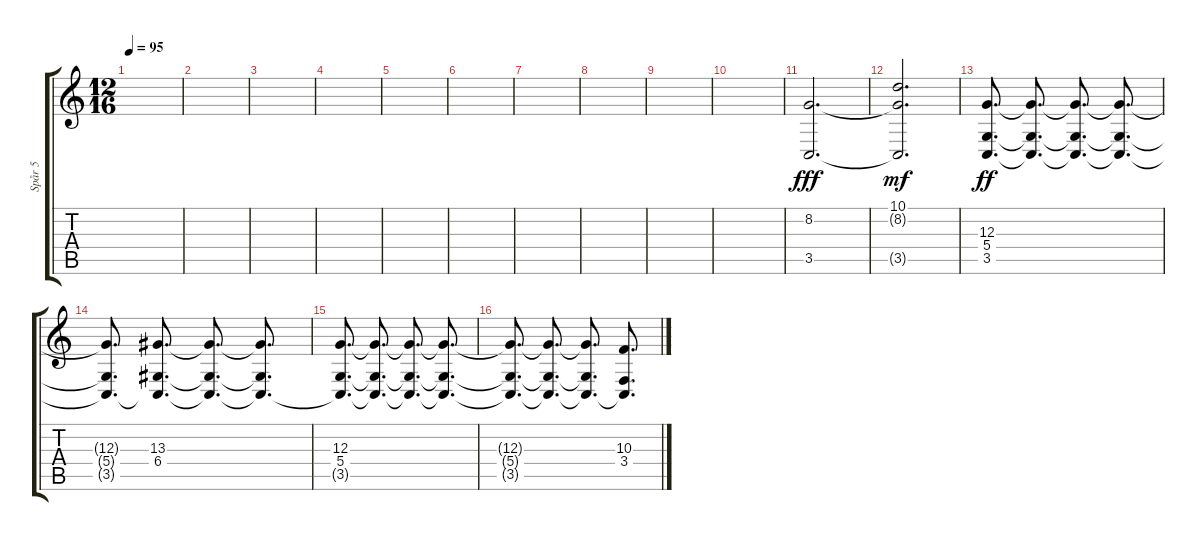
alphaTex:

\track ("Spår 5" "Spår 5") {instrument synthstrings2}
\staff {score tabs}
\tuning (E4 B3 G3 D3 A2 E2) {hide}
\ts (12 16)
\tempo 95
\clef g2
\ks c
|
|
|
|
|
|
|
|
|
|
(8.2 3.5).2{d dy fff volume 10 instrument synthstrings2} |
(10.1 8.2{t} 3.5{t}).2{d dy mf} |
(12.3 5.4 3.5).8{d dy ff volume 10 instrument synthstrings1} (12.3{t} 5.4{t} 3.5{t}).8{d} (12.3{t} 5.4{t} 3.5{t}).8{d} (12.3{t} 5.4{t} 3.5{t}).8{d} |
(12.3{t} 5.4{t} 3.5{t}).8{d instrument synthstrings1} (13.3 6.4 3.5{t}).8{d} (13.3{t} 6.4{t} 3.5{t}).8{d} (13.3{t} 6.4{t} 3.5{t}).8{d} |
(12.3 5.4 3.5{t}).8{d instrument synthstrings1} (12.3{t} 5.4{t} 3.5{t}).8{d} (12.3{t} 5.4{t} 3.5{t}).8{d} (12.3{t} 5.4{t} 3.5{t}).8{d} |
(12.3{t} 5.4{t} 3.5{t}).8{d instrument synthstrings1} (12.3{t} 5.4{t} 3.5{t}).8{d} (12.3{t} 5.4{t} 3.5{t}).8{d} (10.3 3.4 3.5{t}).8{d}
